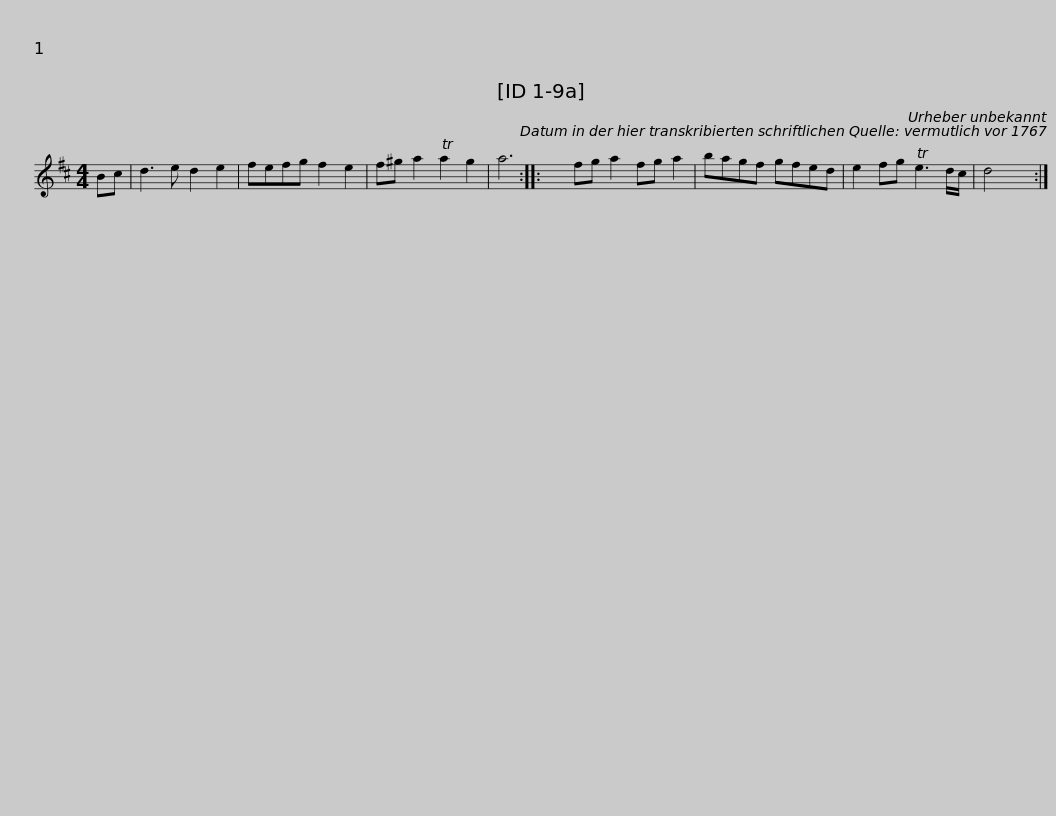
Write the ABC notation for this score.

X:1
L:1/8
M:4/4
I:linebreak $
K:D
V:1 treble
V:1
 Bc | d3 e d2 e2 | fefg f2 e2 | f^g a2 Ta2 g2 | a6 :: %5
 x2 fg a2 fg a2 | bagf gfed |$ e2 fg Te3 d/c/ | d4 x2 :| %9
